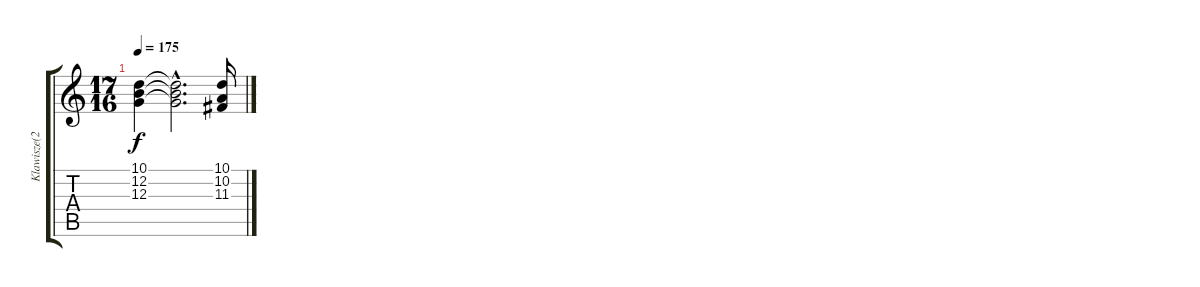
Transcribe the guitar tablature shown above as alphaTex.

\track ("Klawisze(2)" "Klawisze(2") {instrument rockorgan}
\staff {score tabs}
\tuning (E4 B3 G3 D3 A2 E2) {hide}
\ts (17 16)
\tempo 175
\clef g2
\ks c
(10.1{t} 12.2{t} 12.3{t}).4{dy f} (10.1{hac t} 12.2{hac t} 12.3{hac t}).2{d} (10.1 10.2 11.3).16
